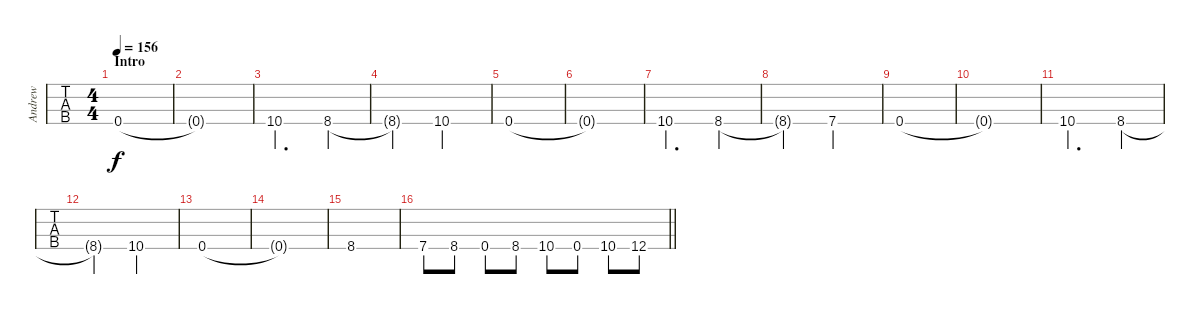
\track ("Andrew" "Andrew") {instrument electricbassfinger}
\staff {tabs}
\tuning (Gb2 Db2 Ab1 Db1) {hide}
\ts (4 4)
\section ("" "Intro")
\tempo 156
\clef f4
\ks c
0.4.1{dy f instrument electricbassfinger} |
0.4{t}.1 |
10.4.2{d} 8.4.4 |
8.4{t}.2 10.4.2 |
0.4.1 |
0.4{t}.1 |
10.4.2{d} 8.4.4 |
8.4{t}.2 7.4.2 |
0.4.1 |
0.4{t}.1 |
10.4.2{d} 8.4.4 |
8.4{t}.2 10.4.2 |
0.4.1 |
0.4{t}.1 |
8.4.1 |
\barLineRight lightlight
7.4.8 8.4.8 0.4.8 8.4.8 10.4.8 0.4.8 10.4.8 12.4.8
